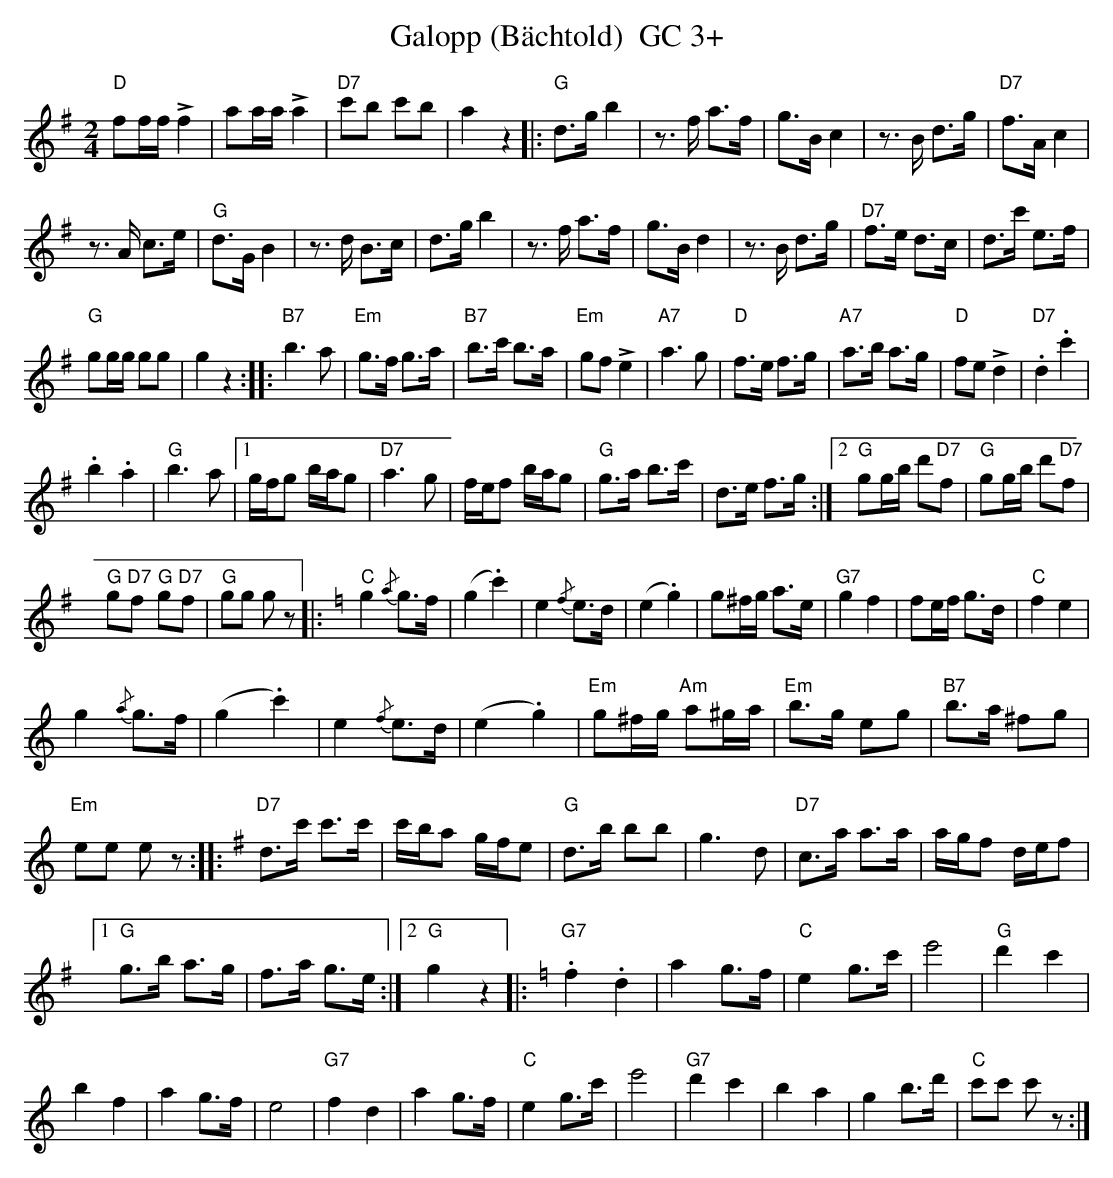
X:1
T:Galopp (B\"achtold)  GC 3+
M:2/4
L:1/8
K:G%%MIDI gchordon
"D"ff/2f/2 !>!f2 | aa/2a/2 !>!a2 | "D7"c'b c'b | a2z2 |: "G"d>gb2 | z>f a>f | g>Bc2 | z>B d>g | "D7"f>Ac2 |
z>A c>e | "G"d>GB2 | z>d B>c | d>gb2 | z>f a>f | g>Bd2 | z>B d>g | "D7"f>e d>c | d>c' e>f |
"G"gg/2g/2 gg | g2z2 :: "B7"b3a | "Em"g>f g>a | "B7"b>c' b>a | "Em"gf!>!e2 | "A7"a3g | "D"f>e f>g | "A7"a>b a>g | \
"D"fe !>!d2 | "D7".d2.c'2 |
.b2.a2 | "G"b3a |1 g/2f/2g b/2a/2g | "D7"a3g | f/2e/2f b/2a/2g |"G"g>a b>c' | d>e f>g :|2 \
"G"gg/2b/2 d'"D7"f | "G"gg/2b/2 d'"D7"f |
"G"g"D7"f "G"g"D7"f | "G"gg gz [K:C] |: "C"g2 {/a} g>f | (g2.c'2) | e2 {/f}e>d | (e2.g2) | g^f/2g/2 a>e | "G7"g2f2 | \
fe/2f/2 g>d | "C"f2e2 |
g2 {/a}g>f | (g2.c'2) | e2 {/f}e>d | (e2.g2) | "Em"g^f/2g/2 "Am"a^g/2a/2 | "Em"b>g eg | "B7"b>a ^fg |
"Em"ee ez :: [K:G] \
"D7"d>c' c'>c' | c'/2b/2a g/2f/2e | "G"d>b bb | g3d | "D7"c>a a>a | a/2g/2f d/2e/2f |1
"G"g>b a>g | f>a g>e :|2 "G"g2z2 \
|: [K:C] "G7".f2.d2 | a2g>f | "C"e2g>c' | e'4 | "G"d'2c'2 |
b2f2 | a2g>f | e4 | \
"G7"f2d2 | a2g>f | "C"e2g>c' | e'4 | "G7"d'2c'2 | b2a2 | g2b>d' | "C"c'c' c'z :|
